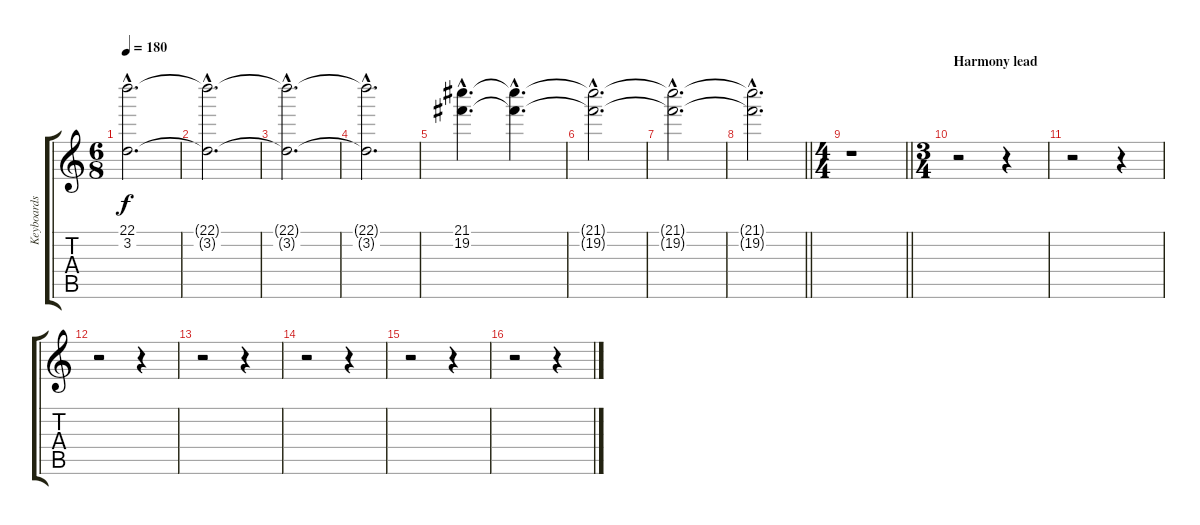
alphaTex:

\track ("Keyboards" "Keyboards") {instrument stringensemble1}
\staff {score tabs}
\tuning (E5 B4 G4 D4 A3 E3) {hide}
\ts (6 8)
\tempo 180
\clef g2
\ks c
(22.1{hac} 3.2{hac}).2{d dy f} |
(22.1{hac t} 3.2{hac t}).2{d} |
(22.1{hac t} 3.2{hac t}).2{d} |
(22.1{hac t} 3.2{hac t}).2{d} |
(21.1{hac} 19.2{hac}).4{d} (21.1{hac t} 19.2{hac t}).4{d} |
(21.1{hac t} 19.2{hac t}).2{d} |
(21.1{hac t} 19.2{hac t}).2{d} |
\barLineRight lightlight
(21.1{hac t} 19.2{hac t}).2{d volume 0} |
\ts (4 4)
\barLineRight lightlight
r.1 |
\ts (3 4)
\section ("" "Harmony lead")
r.2 r.4 |
r.2 r.4 |
r.2 r.4 |
r.2 r.4 |
r.2 r.4 |
r.2 r.4 |
r.2 r.4
